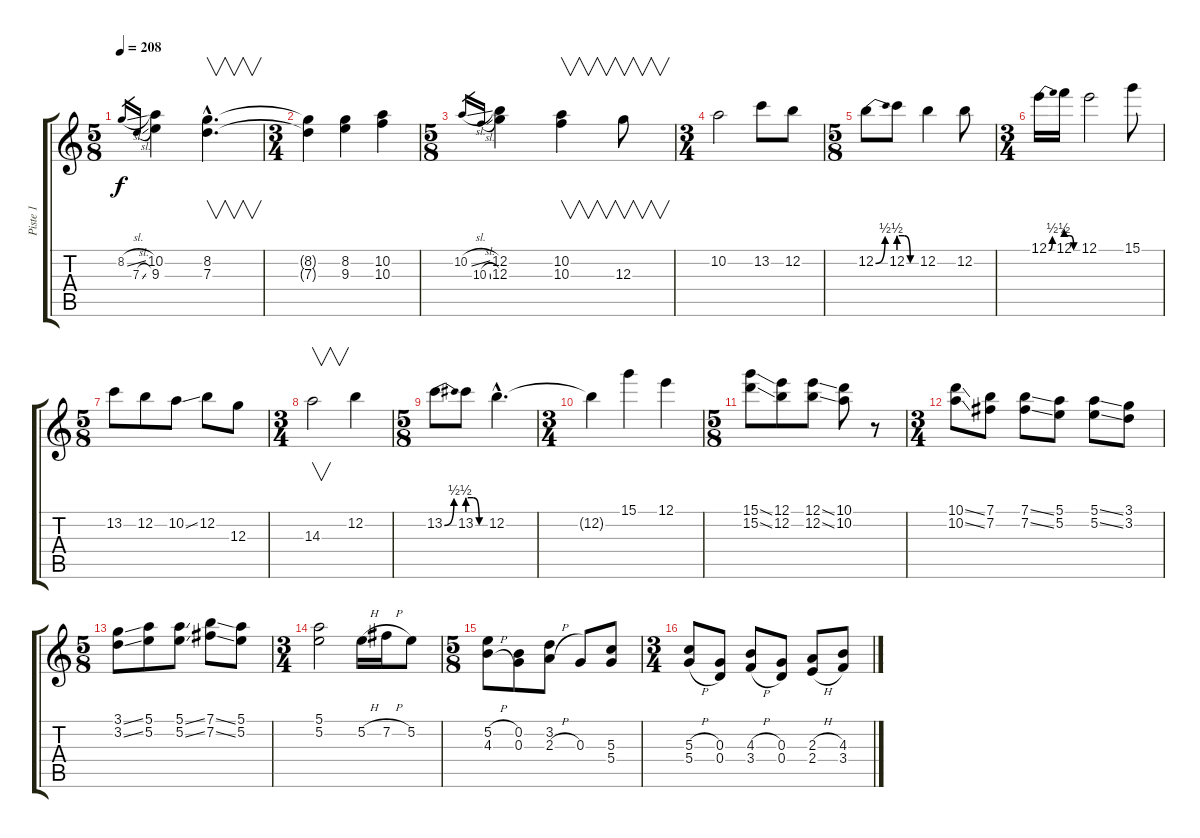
\track ("Piste 1" "Piste 1") {instrument acousticguitarnylon}
\staff {score tabs}
\tuning (E4 B3 G3 D3 A2 E2) {hide}
\ts (5 8)
\tempo 208
\clef g2
\ks c
8.2{sl}.16{gr dy f} 7.3{sl}.16{gr} (10.2 9.3).4 (8.2{hac} 7.3{hac}).4{v d} |
\ts (3 4)
(8.2{t} 7.3{t}).4 (8.2 9.3).4 (10.2 10.3).4 |
\ts (5 8)
10.2{sl}.16{gr} 10.3{sl}.16{gr} (12.2 12.3).4 (10.2 10.3).4{v} 12.3.8{v} |
\ts (3 4)
10.2.2 13.2.8 12.2.8 |
\ts (5 8)
12.2{be (bend 0 0 60 2)}.8 12.2{be (custom 0 2 20 2 40 0 60 0)}.8 12.2.4 12.2.8 |
\ts (3 4)
12.1{be (bend 0 0 60 2)}.16 12.1{be (custom 0 2 20 2 40 0 60 0)}.16 12.1.2 15.1.8 |
\ts (5 8)
13.2.8 12.2.8 10.2{ss}.8 12.2.8 12.3.8 |
\ts (3 4)
14.3.2{v} 12.2.4 |
\ts (5 8)
13.2{be (bend 0 0 60 2)}.8 13.2{be (custom 0 2 20 2 40 0 60 0)}.8 12.2{hac}.4{d} |
\ts (3 4)
12.2{t}.4 15.1.4 12.1.4 |
\ts (5 8)
(15.1{ss} 15.2{ss}).8 (12.1 12.2).8 (12.1{ss} 12.2{ss}).8 (10.1 10.2).8 r.8 |
\ts (3 4)
(10.1{ss} 10.2{ss}).8 (7.1 7.2).8 (7.1{ss} 7.2{ss}).8 (5.1 5.2).8 (5.1{ss} 5.2{ss}).8 (3.1 3.2).8 |
\ts (5 8)
(3.1{ss} 3.2{ss}).8 (5.1 5.2).8 (5.1{ss} 5.2{ss}).8 (7.1{ss} 7.2{ss}).8 (5.1 5.2).8 |
\ts (3 4)
(5.1 5.2).2 5.2{h}.16 7.2{h}.16 5.2.8 |
\ts (5 8)
(5.2{h} 4.3{h}).8 (0.2 0.3).8 (3.2 2.3{h}).8 0.3.8 (5.3 5.4).8 |
\ts (3 4)
(5.3{h} 5.4{h}).8 (0.3 0.4).8 (4.3{h} 3.4{h}).8 (0.3 0.4).8 (2.3{h} 2.4{h}).8 (4.3 3.4).8
